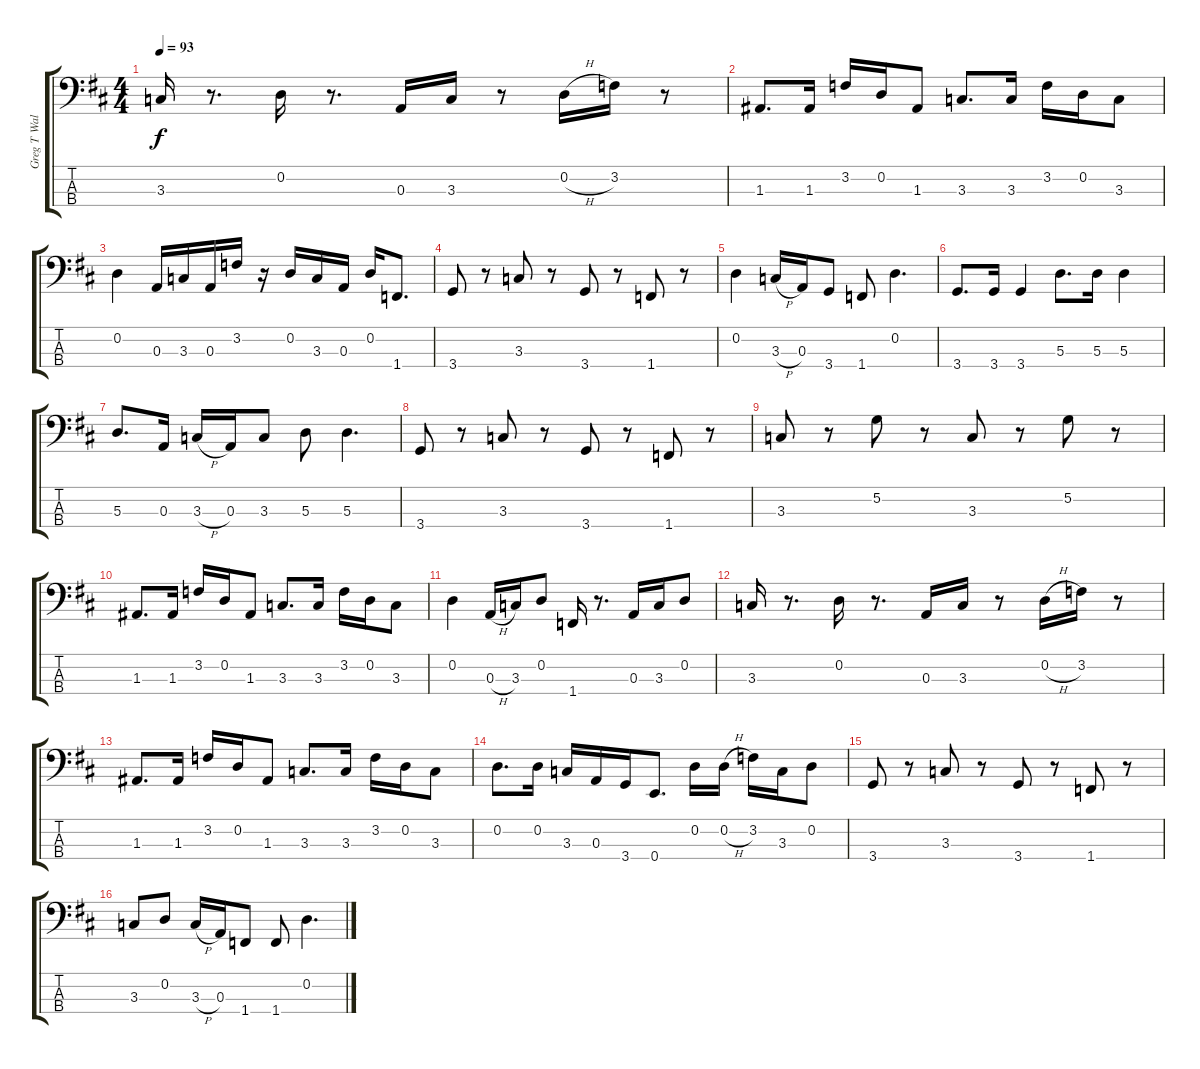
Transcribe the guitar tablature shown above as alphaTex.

\track ("Greg T Walker Bass" "Greg T Wal") {instrument electricbassfinger}
\staff {score tabs}
\tuning (G2 D2 A1 E1) {hide}
\ts (4 4)
\tempo 93
\clef f4
\ks bminor
3.3.16{dy f} r.8{d} 0.2.16 r.8{d} 0.3.16 3.3.16 r.8 0.2{h}.16 3.2.16 r.8 |
1.3.8{d} 1.3.16 3.2.16 0.2.16 1.3.8 3.3.8{d} 3.3.16 3.2.16 0.2.16 3.3.8 |
0.2.4 0.3.16 3.3.16 0.3.16 3.2.16 r.16 0.2.16 3.3.16 0.3.16 0.2.16 1.4.8{d} |
3.4.8 r.8 3.3.8 r.8 3.4.8 r.8 1.4.8 r.8 |
0.2.4 3.3{h}.16 0.3.16 3.4.8 1.4.8 0.2.4{d} |
3.4.8{d} 3.4.16 3.4.4 5.3.8{d} 5.3.16 5.3.4 |
5.3.8{d} 0.3.16 3.3{h}.16 0.3.16 3.3.8 5.3.8 5.3.4{d} |
3.4.8 r.8 3.3.8 r.8 3.4.8 r.8 1.4.8 r.8 |
3.3.8 r.8 5.2.8 r.8 3.3.8 r.8 5.2.8 r.8 |
1.3.8{d} 1.3.16 3.2.16 0.2.16 1.3.8 3.3.8{d} 3.3.16 3.2.16 0.2.16 3.3.8 |
0.2.4 0.3{h}.16 3.3.16 0.2.8 1.4.16 r.8{d} 0.3.16 3.3.16 0.2.8 |
3.3.16 r.8{d} 0.2.16 r.8{d} 0.3.16 3.3.16 r.8 0.2{h}.16 3.2.16 r.8 |
1.3.8{d} 1.3.16 3.2.16 0.2.16 1.3.8 3.3.8{d} 3.3.16 3.2.16 0.2.16 3.3.8 |
0.2.8{d} 0.2.16 3.3.16 0.3.16 3.4.16 0.4.8{d} 0.2.16 0.2{h}.16 3.2.16 3.3.16 0.2.8 |
3.4.8 r.8 3.3.8 r.8 3.4.8 r.8 1.4.8 r.8 |
3.3.8 0.2.8 3.3{h}.16 0.3.16 1.4.8 1.4.8 0.2.4{d}
